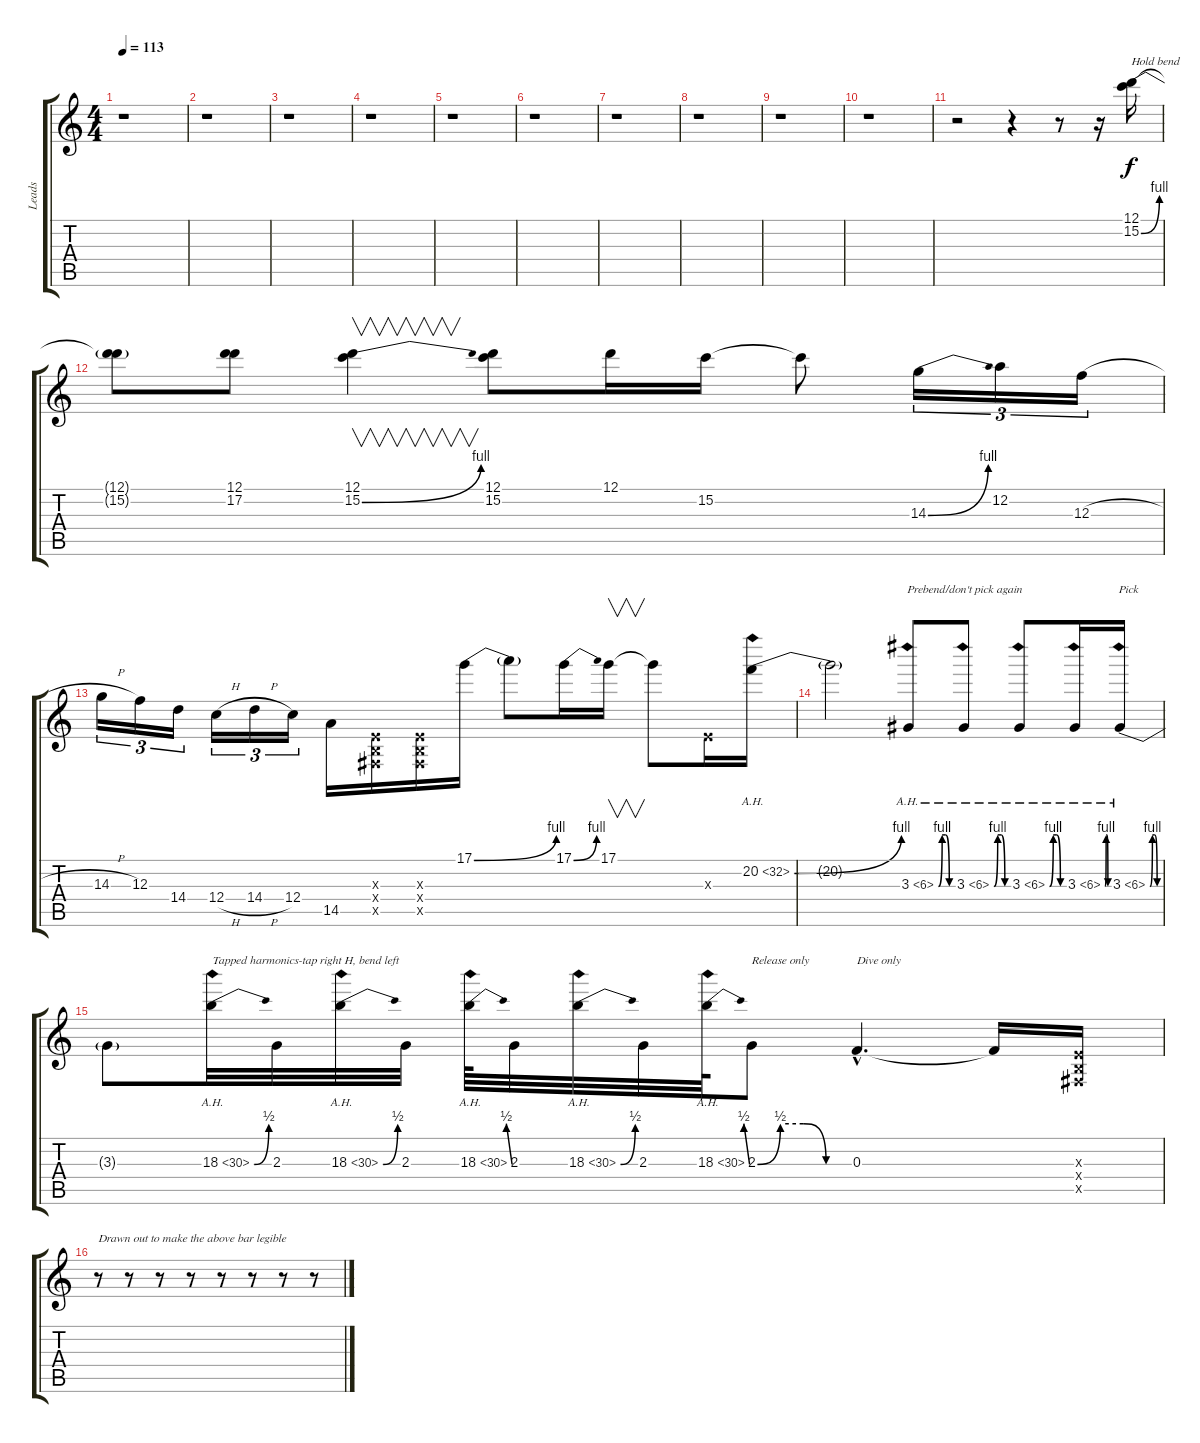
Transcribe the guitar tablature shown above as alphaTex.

\track ("Leads" "Leads") {instrument distortionguitar}
\staff {score tabs}
\tuning (D4 A3 F3 C3 G2 D2) {hide}
\ts (4 4)
\tempo 113
\clef g2
\ks c
r.1{dy f} |
r.1 |
r.1 |
r.1 |
r.1 |
r.1 |
r.1 |
r.1 |
r.1 |
r.1 |
r.2 r.4 r.8 r.16 (12.1 15.2{be (bend 0 0 60 4)}).16{txt "Hold bend"} |
(12.1{t} 15.2{t}).8 (12.1 17.2).8 (12.1 15.2{be (bend 0 0 60 4)}).4{v} (12.1 15.2).8 12.1.16 15.2.16 15.2{t}.8 14.3{be (bend 0 0 60 4)}.16{tu (3 2)} 12.2.16{tu (3 2)} 12.3{h}.16{tu (3 2)} |
14.3{h}.16{tu (3 2)} 12.3.16{tu (3 2)} 14.4.16{tu (3 2)} 12.4{h}.16{tu (3 2)} 14.4{h}.16{tu (3 2)} 12.4.16{tu (3 2)} 14.5.16 (-1.3{x} -1.4{x} -1.5{x}).16 (-1.3{x} -1.4{x} -1.5{x}).16 17.1{be (bend 0 0 60 4)}.16 17.1{t}.8 17.1{be (bend 0 0 60 4)}.16 17.1.16{v} 17.1{t}.8 -1.3{x}.16 20.2{be (bend 0 0 60 4) ah 12}.16 |
20.2{t}.2 3.3{be (custom 0 0 15 4 30 4 45 0 60 0) ah 3}.8{txt "Prebend/don't pick again"} 3.3{be (custom 0 0 15 4 30 4 45 0 60 0) ah 3}.8 3.3{be (custom 0 0 15 4 30 4 45 0 60 0) ah 3}.8 3.3{be (custom 0 0 15 4 30 4 45 0 60 0) ah 3}.16 3.3{be (custom 0 0 15 4 30 4 45 0 60 0) ah 3}.16{txt "Pick"} |
3.3{t}.8 18.3{be (bend 0 0 60 2) ah 12}.32{txt "Tapped harmonics-tap right H, bend left"} 2.3.32 18.3{be (bend 0 0 60 2) ah 12}.32 2.3.32 18.3{be (bend 0 0 60 2) ah 12}.64 2.3.32 18.3{be (bend 0 0 60 2) ah 12}.32 2.3.32 18.3{be (bend 0 0 60 2) ah 12}.64 2.3{be (custom 0 0 15 2 30 2 45 0 60 0)}.8{txt "Release only"} 0.3{hac}.4{d txt "Dive only"} 0.3{t}.16 (-1.3{x} -1.4{x} -1.5{x}).16 |
r.8{txt "Drawn out to make the above bar legible"} r.8 r.8 r.8 r.8 r.8 r.8 r.8
